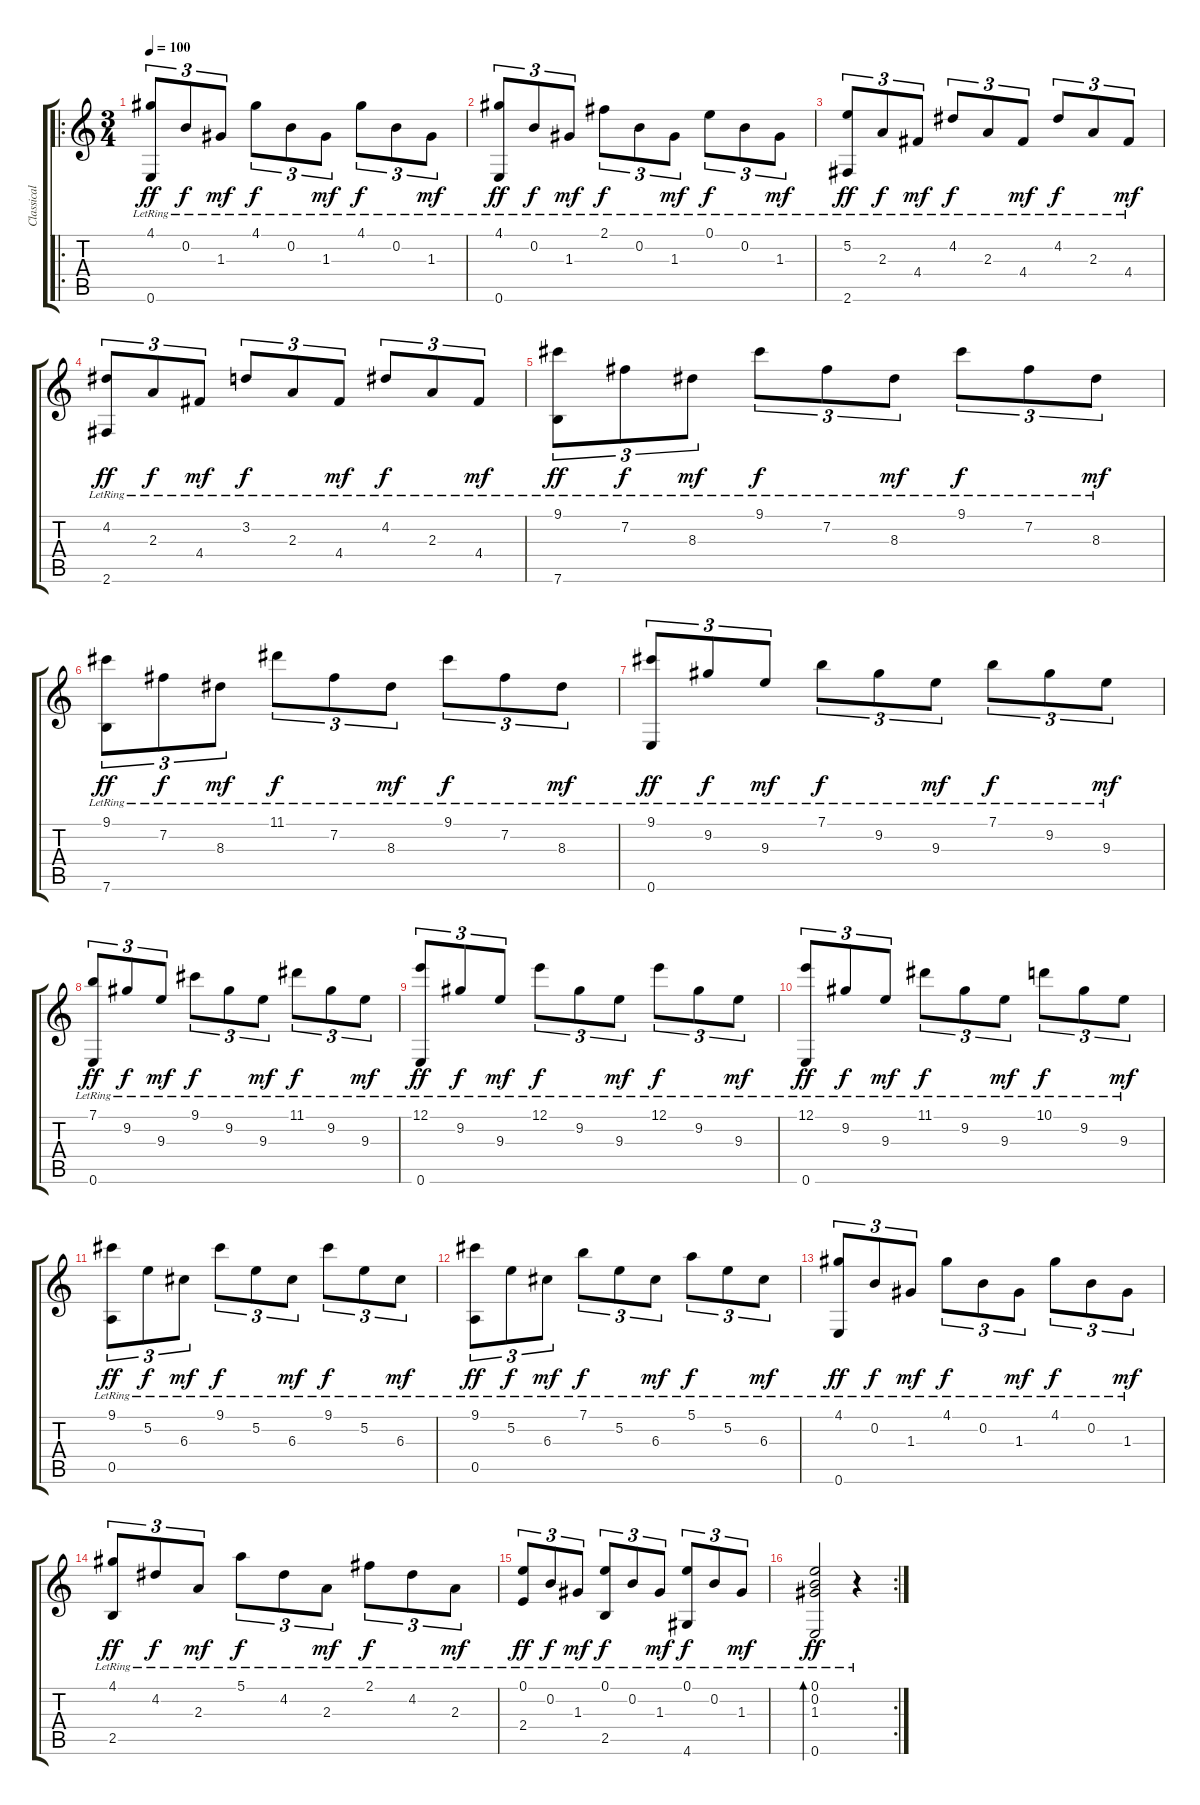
\track ("Classical Guitar" "Classical ") {instrument acousticguitarnylon}
\staff {score tabs}
\tuning (E4 B3 G3 D3 A2 E2) {hide}
\ro
\ts (3 4)
\tempo 100
\clef g2
\ks c
(4.1{lr} 0.6{lr}).8{tu (3 2) dy ff} 0.2{lr}.8{tu (3 2) dy f} 1.3{lr}.8{tu (3 2) dy mf} 4.1{lr}.8{tu (3 2) dy f} 0.2{lr}.8{tu (3 2)} 1.3{lr}.8{tu (3 2) dy mf} 4.1{lr}.8{tu (3 2) dy f} 0.2{lr}.8{tu (3 2)} 1.3{lr}.8{tu (3 2) dy mf} |
(4.1{lr} 0.6{lr}).8{tu (3 2) dy ff} 0.2{lr}.8{tu (3 2) dy f} 1.3{lr}.8{tu (3 2) dy mf} 2.1{lr}.8{tu (3 2) dy f} 0.2{lr}.8{tu (3 2)} 1.3{lr}.8{tu (3 2) dy mf} 0.1{lr}.8{tu (3 2) dy f} 0.2{lr}.8{tu (3 2)} 1.3{lr}.8{tu (3 2) dy mf} |
(5.2{lr} 2.6{lr}).8{tu (3 2) dy ff} 2.3{lr}.8{tu (3 2) dy f} 4.4{lr}.8{tu (3 2) dy mf} 4.2{lr}.8{tu (3 2) dy f} 2.3{lr}.8{tu (3 2)} 4.4{lr}.8{tu (3 2) dy mf} 4.2{lr}.8{tu (3 2) dy f} 2.3{lr}.8{tu (3 2)} 4.4{lr}.8{tu (3 2) dy mf} |
(4.2{lr} 2.6{lr}).8{tu (3 2) dy ff} 2.3{lr}.8{tu (3 2) dy f} 4.4{lr}.8{tu (3 2) dy mf} 3.2{lr}.8{tu (3 2) dy f} 2.3{lr}.8{tu (3 2)} 4.4{lr}.8{tu (3 2) dy mf} 4.2{lr}.8{tu (3 2) dy f} 2.3{lr}.8{tu (3 2)} 4.4{lr}.8{tu (3 2) dy mf} |
(9.1{lr} 7.6{lr}).8{tu (3 2) dy ff} 7.2{lr}.8{tu (3 2) dy f} 8.3{lr}.8{tu (3 2) dy mf} 9.1{lr}.8{tu (3 2) dy f} 7.2{lr}.8{tu (3 2)} 8.3{lr}.8{tu (3 2) dy mf} 9.1{lr}.8{tu (3 2) dy f} 7.2{lr}.8{tu (3 2)} 8.3{lr}.8{tu (3 2) dy mf} |
(9.1{lr} 7.6{lr}).8{tu (3 2) dy ff} 7.2{lr}.8{tu (3 2) dy f} 8.3{lr}.8{tu (3 2) dy mf} 11.1{lr}.8{tu (3 2) dy f} 7.2{lr}.8{tu (3 2)} 8.3{lr}.8{tu (3 2) dy mf} 9.1{lr}.8{tu (3 2) dy f} 7.2{lr}.8{tu (3 2)} 8.3{lr}.8{tu (3 2) dy mf} |
(9.1{lr} 0.6{lr}).8{tu (3 2) dy ff} 9.2{lr}.8{tu (3 2) dy f} 9.3{lr}.8{tu (3 2) dy mf} 7.1{lr}.8{tu (3 2) dy f} 9.2{lr}.8{tu (3 2)} 9.3{lr}.8{tu (3 2) dy mf} 7.1{lr}.8{tu (3 2) dy f} 9.2{lr}.8{tu (3 2)} 9.3{lr}.8{tu (3 2) dy mf} |
(7.1{lr} 0.6{lr}).8{tu (3 2) dy ff} 9.2{lr}.8{tu (3 2) dy f} 9.3{lr}.8{tu (3 2) dy mf} 9.1{lr}.8{tu (3 2) dy f} 9.2{lr}.8{tu (3 2)} 9.3{lr}.8{tu (3 2) dy mf} 11.1{lr}.8{tu (3 2) dy f} 9.2{lr}.8{tu (3 2)} 9.3{lr}.8{tu (3 2) dy mf} |
(12.1{lr} 0.6{lr}).8{tu (3 2) dy ff} 9.2{lr}.8{tu (3 2) dy f} 9.3{lr}.8{tu (3 2) dy mf} 12.1{lr}.8{tu (3 2) dy f} 9.2{lr}.8{tu (3 2)} 9.3{lr}.8{tu (3 2) dy mf} 12.1{lr}.8{tu (3 2) dy f} 9.2{lr}.8{tu (3 2)} 9.3{lr}.8{tu (3 2) dy mf} |
(12.1{lr} 0.6{lr}).8{tu (3 2) dy ff} 9.2{lr}.8{tu (3 2) dy f} 9.3{lr}.8{tu (3 2) dy mf} 11.1{lr}.8{tu (3 2) dy f} 9.2{lr}.8{tu (3 2)} 9.3{lr}.8{tu (3 2) dy mf} 10.1{lr}.8{tu (3 2) dy f} 9.2{lr}.8{tu (3 2)} 9.3{lr}.8{tu (3 2) dy mf} |
(9.1{lr} 0.5{lr}).8{tu (3 2) dy ff} 5.2{lr}.8{tu (3 2) dy f} 6.3{lr}.8{tu (3 2) dy mf} 9.1{lr}.8{tu (3 2) dy f} 5.2{lr}.8{tu (3 2)} 6.3{lr}.8{tu (3 2) dy mf} 9.1{lr}.8{tu (3 2) dy f} 5.2{lr}.8{tu (3 2)} 6.3{lr}.8{tu (3 2) dy mf} |
(9.1{lr} 0.5{lr}).8{tu (3 2) dy ff} 5.2{lr}.8{tu (3 2) dy f} 6.3{lr}.8{tu (3 2) dy mf} 7.1{lr}.8{tu (3 2) dy f} 5.2{lr}.8{tu (3 2)} 6.3{lr}.8{tu (3 2) dy mf} 5.1{lr}.8{tu (3 2) dy f} 5.2{lr}.8{tu (3 2)} 6.3{lr}.8{tu (3 2) dy mf} |
(4.1{lr} 0.6{lr}).8{tu (3 2) dy ff} 0.2{lr}.8{tu (3 2) dy f} 1.3{lr}.8{tu (3 2) dy mf} 4.1{lr}.8{tu (3 2) dy f} 0.2{lr}.8{tu (3 2)} 1.3{lr}.8{tu (3 2) dy mf} 4.1{lr}.8{tu (3 2) dy f} 0.2{lr}.8{tu (3 2)} 1.3{lr}.8{tu (3 2) dy mf} |
(4.1{lr} 2.5{lr}).8{tu (3 2) dy ff} 4.2{lr}.8{tu (3 2) dy f} 2.3{lr}.8{tu (3 2) dy mf} 5.1{lr}.8{tu (3 2) dy f} 4.2{lr}.8{tu (3 2)} 2.3{lr}.8{tu (3 2) dy mf} 2.1{lr}.8{tu (3 2) dy f} 4.2{lr}.8{tu (3 2)} 2.3{lr}.8{tu (3 2) dy mf} |
(0.1{lr} 2.4{lr}).8{tu (3 2) dy ff} 0.2{lr}.8{tu (3 2) dy f} 1.3{lr}.8{tu (3 2) dy mf} (0.1{lr} 2.5{lr}).8{tu (3 2) dy f} 0.2{lr}.8{tu (3 2)} 1.3{lr}.8{tu (3 2) dy mf} (0.1{lr} 4.6{lr}).8{tu (3 2) dy f} 0.2{lr}.8{tu (3 2)} 1.3{lr}.8{tu (3 2) dy mf} |
\rc 2
(0.1{lr} 0.2{lr} 1.3{lr} 0.6{lr}).2{bd 240 dy ff} r.4
